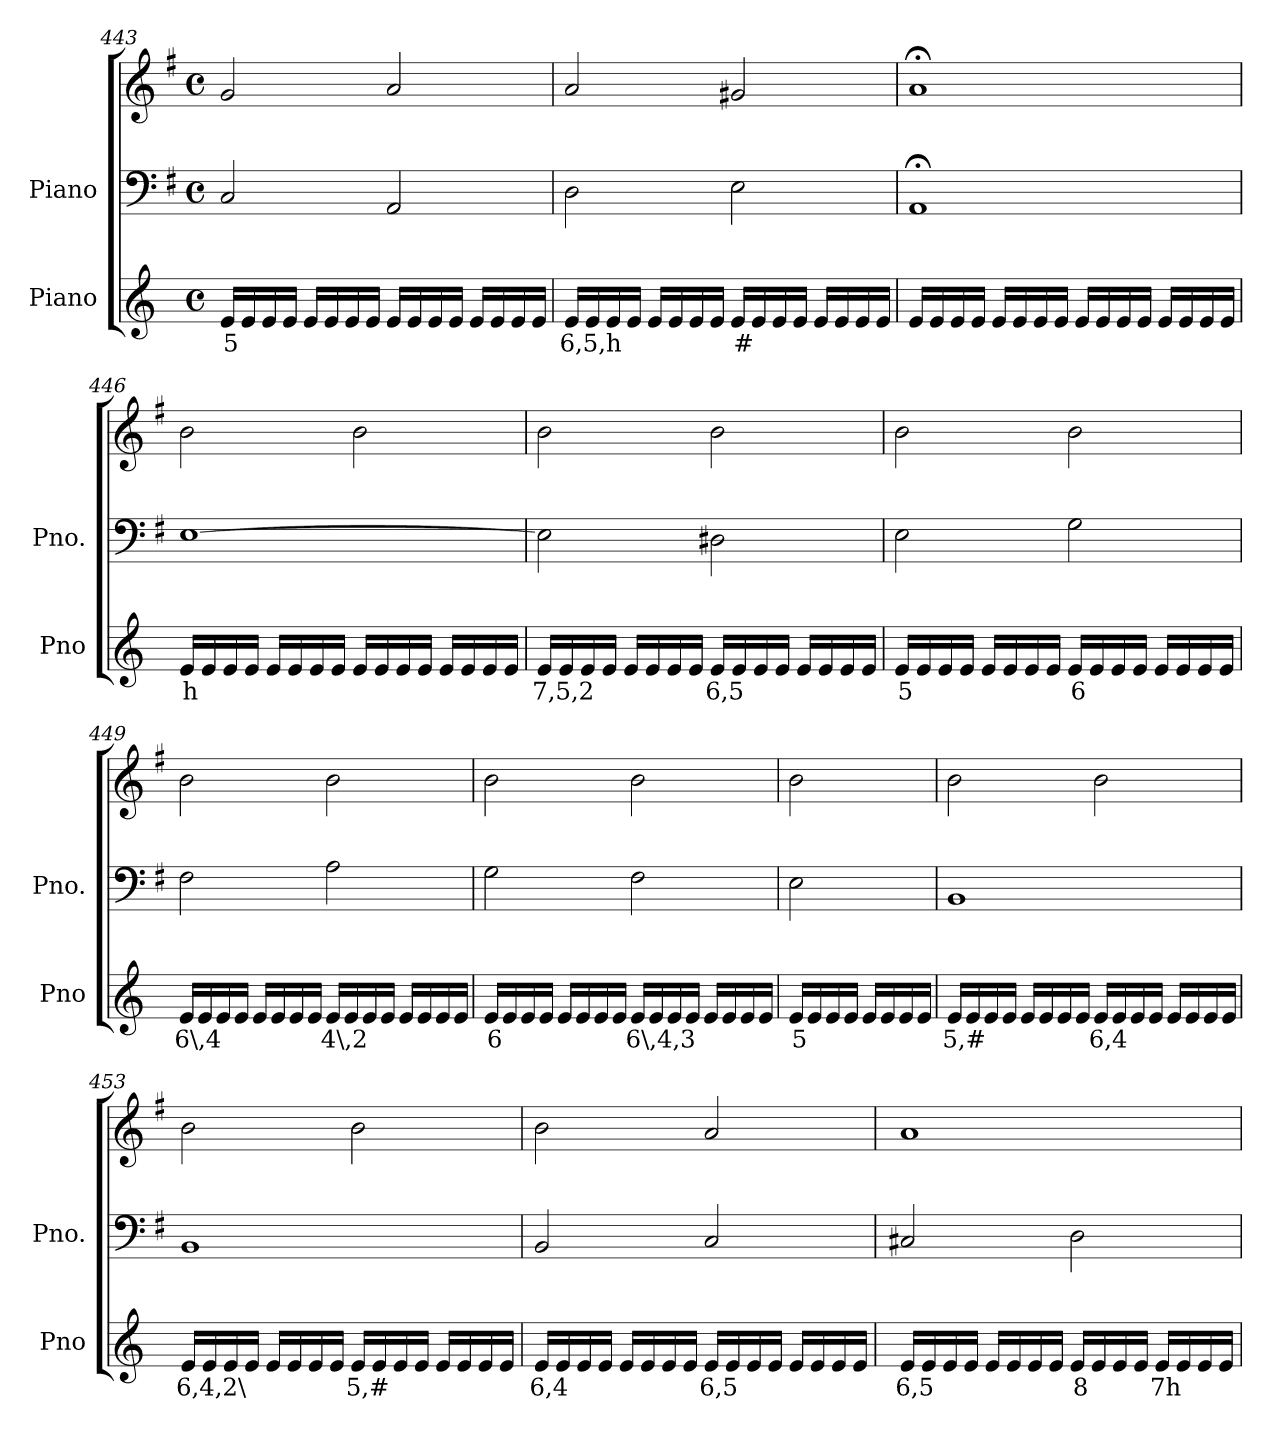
**kern	**text	**kern	**kern
*part2	*part2	*part1	*part1
*staff3	*staff3	*staff2	*staff1
*I"Piano	*	*I"Piano	*
*I'Pno	*	*I'Pno.	*
*clefG2	*	*clefF4	*clefG2
*k[]	*	*k[f#]	*k[f#]
*M4/4	*	*M4/4	*M4/4
*met(c)	*	*met(c)	*met(c)
=443	=443	=443	=443
!	!LO:LY:b	!	!
16e/LL	5	2C/	2g/
16e/	.	.	.
16e/	.	.	.
16e/JJ	.	.	.
16e/LL	.	.	.
16e/	.	.	.
16e/	.	.	.
16e/JJ	.	.	.
16e/LL	.	2AA/	2a/
16e/	.	.	.
16e/	.	.	.
16e/JJ	.	.	.
16e/LL	.	.	.
16e/	.	.	.
16e/	.	.	.
16e/JJ	.	.	.
=444	=444	=444	=444
!	!LO:LY:b	!	!
16e/LL	6,5,h	2D\	2a/
16e/	.	.	.
16e/	.	.	.
16e/JJ	.	.	.
16e/LL	.	.	.
16e/	.	.	.
16e/	.	.	.
16e/JJ	.	.	.
!	!LO:LY:b	!	!
16e/LL	#	2E\	2g#X/
16e/	.	.	.
16e/	.	.	.
16e/JJ	.	.	.
16e/LL	.	.	.
16e/	.	.	.
16e/	.	.	.
16e/JJ	.	.	.
=445	=445	=445	=445
16e/LL	.	1AA;<	1a;<
16e/	.	.	.
16e/	.	.	.
16e/JJ	.	.	.
16e/LL	.	.	.
16e/	.	.	.
16e/	.	.	.
16e/JJ	.	.	.
16e/LL	.	.	.
16e/	.	.	.
16e/	.	.	.
16e/JJ	.	.	.
16e/LL	.	.	.
16e/	.	.	.
16e/	.	.	.
16e/JJ	.	.	.
=446	=446	=446	=446
!	!LO:LY:b	!	!
16e/LL	h	[1E	2b\
16e/	.	.	.
16e/	.	.	.
16e/JJ	.	.	.
16e/LL	.	.	.
16e/	.	.	.
16e/	.	.	.
16e/JJ	.	.	.
16e/LL	.	.	2b\
16e/	.	.	.
16e/	.	.	.
16e/JJ	.	.	.
16e/LL	.	.	.
16e/	.	.	.
16e/	.	.	.
16e/JJ	.	.	.
=447	=447	=447	=447
!	!LO:LY:b	!	!
16e/LL	7,5,2	2E\]	2b\
16e/	.	.	.
16e/	.	.	.
16e/JJ	.	.	.
16e/LL	.	.	.
16e/	.	.	.
16e/	.	.	.
16e/JJ	.	.	.
!	!LO:LY:b	!	!
16e/LL	6,5	2D#X\	2b\
16e/	.	.	.
16e/	.	.	.
16e/JJ	.	.	.
16e/LL	.	.	.
16e/	.	.	.
16e/	.	.	.
16e/JJ	.	.	.
=448	=448	=448	=448
!	!LO:LY:b	!	!
16e/LL	5	2E\	2b\
16e/	.	.	.
16e/	.	.	.
16e/JJ	.	.	.
16e/LL	.	.	.
16e/	.	.	.
16e/	.	.	.
16e/JJ	.	.	.
!	!LO:LY:b	!	!
16e/LL	6	2G\	2b\
16e/	.	.	.
16e/	.	.	.
16e/JJ	.	.	.
16e/LL	.	.	.
16e/	.	.	.
16e/	.	.	.
16e/JJ	.	.	.
=449	=449	=449	=449
!	!LO:LY:b	!	!
16e/LL	6\,4	2F#\	2b\
16e/	.	.	.
16e/	.	.	.
16e/JJ	.	.	.
16e/LL	.	.	.
16e/	.	.	.
16e/	.	.	.
16e/JJ	.	.	.
!	!LO:LY:b	!	!
16e/LL	4\,2	2A\	2b\
16e/	.	.	.
16e/	.	.	.
16e/JJ	.	.	.
16e/LL	.	.	.
16e/	.	.	.
16e/	.	.	.
16e/JJ	.	.	.
=450	=450	=450	=450
!	!LO:LY:b	!	!
16e/LL	6	2G\	2b\
16e/	.	.	.
16e/	.	.	.
16e/JJ	.	.	.
16e/LL	.	.	.
16e/	.	.	.
16e/	.	.	.
16e/JJ	.	.	.
!	!LO:LY:b	!	!
16e/LL	6\,4,3	2F#\	2b\
16e/	.	.	.
16e/	.	.	.
16e/JJ	.	.	.
16e/LL	.	.	.
16e/	.	.	.
16e/	.	.	.
16e/JJ	.	.	.
=451	=451	=451	=451
!	!LO:LY:b	!	!
16e/LL	5	2E\	2b\
16e/	.	.	.
16e/	.	.	.
16e/JJ	.	.	.
16e/LL	.	.	.
16e/	.	.	.
16e/	.	.	.
16e/JJ	.	.	.
=452	=452	=452	=452
!	!LO:LY:b	!	!
16e/LL	5,#	1BB	2b\
16e/	.	.	.
16e/	.	.	.
16e/JJ	.	.	.
16e/LL	.	.	.
16e/	.	.	.
16e/	.	.	.
16e/JJ	.	.	.
!	!LO:LY:b	!	!
16e/LL	6,4	.	2b\
16e/	.	.	.
16e/	.	.	.
16e/JJ	.	.	.
16e/LL	.	.	.
16e/	.	.	.
16e/	.	.	.
16e/JJ	.	.	.
=453	=453	=453	=453
!	!LO:LY:b	!	!
16e/LL	6,4,2\	1BB	2b\
16e/	.	.	.
16e/	.	.	.
16e/JJ	.	.	.
16e/LL	.	.	.
16e/	.	.	.
16e/	.	.	.
16e/JJ	.	.	.
!	!LO:LY:b	!	!
16e/LL	5,#	.	2b\
16e/	.	.	.
16e/	.	.	.
16e/JJ	.	.	.
16e/LL	.	.	.
16e/	.	.	.
16e/	.	.	.
16e/JJ	.	.	.
=454	=454	=454	=454
!	!LO:LY:b	!	!
16e/LL	6,4	2BB/	2b\
16e/	.	.	.
16e/	.	.	.
16e/JJ	.	.	.
16e/LL	.	.	.
16e/	.	.	.
16e/	.	.	.
16e/JJ	.	.	.
!	!LO:LY:b	!	!
16e/LL	6,5	2C/	2a/
16e/	.	.	.
16e/	.	.	.
16e/JJ	.	.	.
16e/LL	.	.	.
16e/	.	.	.
16e/	.	.	.
16e/JJ	.	.	.
=455	=455	=455	=455
!	!LO:LY:b	!	!
16e/LL	6,5	2C#X/	1a
16e/	.	.	.
16e/	.	.	.
16e/JJ	.	.	.
16e/LL	.	.	.
16e/	.	.	.
16e/	.	.	.
16e/JJ	.	.	.
!	!LO:LY:b	!	!
16e/LL	8	2D\	.
16e/	.	.	.
16e/	.	.	.
16e/JJ	.	.	.
!	!LO:LY:b	!	!
16e/LL	7h	.	.
16e/	.	.	.
16e/	.	.	.
16e/JJ	.	.	.
=	=	=	=
*-	*-	*-	*-
